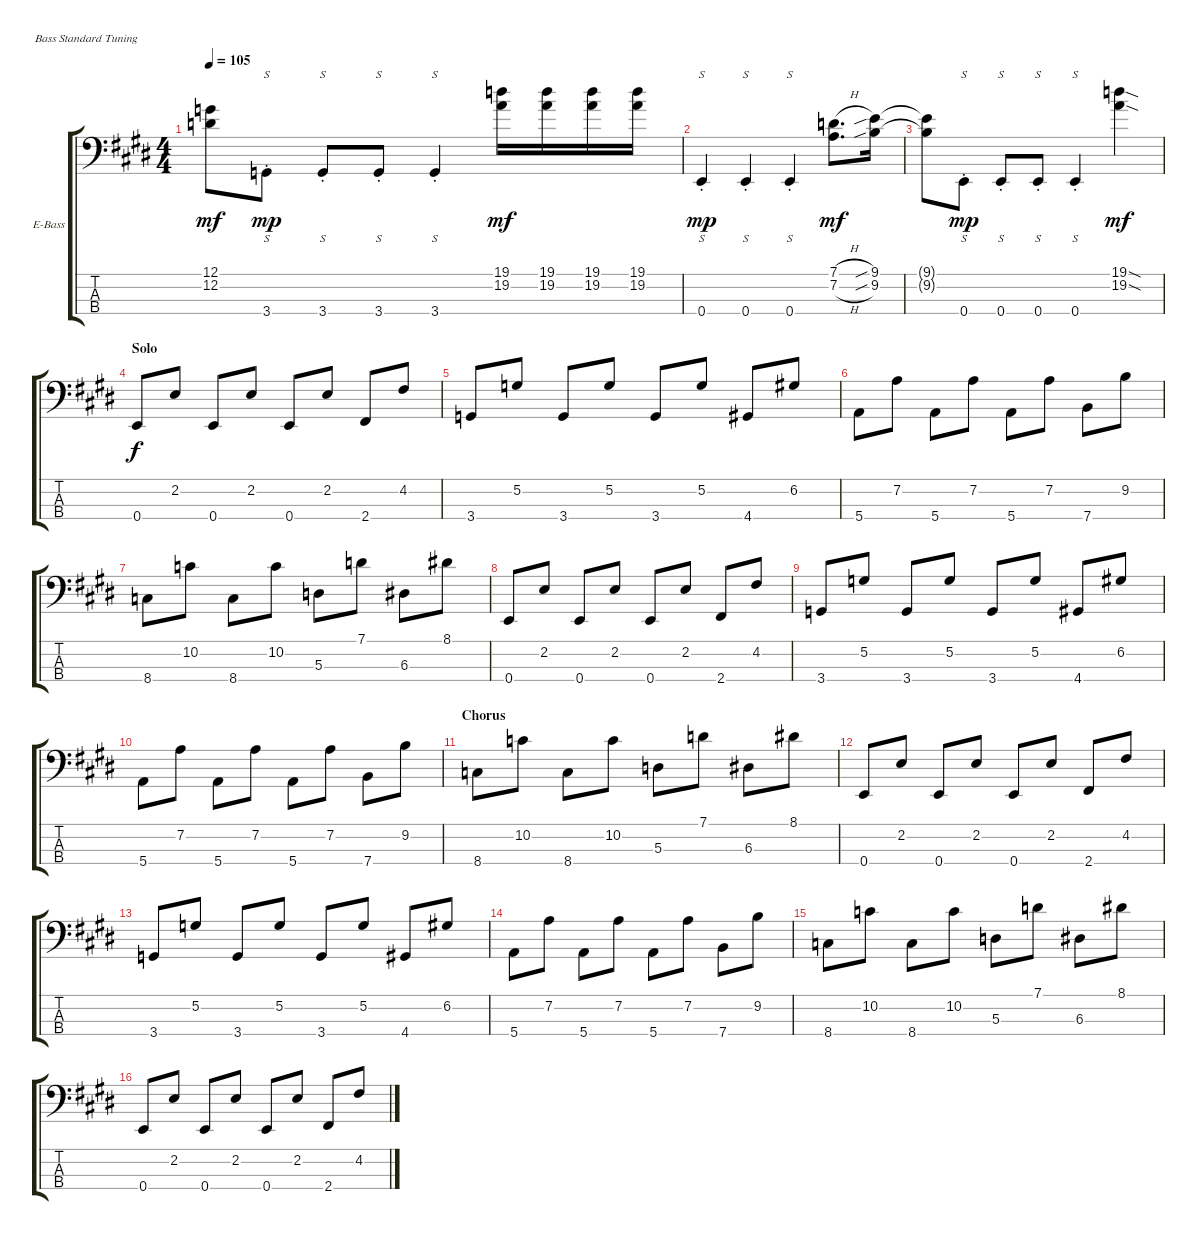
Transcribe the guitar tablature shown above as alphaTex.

\defaultSystemsLayout 4
\bracketExtendMode groupsimilarinstruments
\firstSystemTrackNameOrientation horizontal
\otherSystemsTrackNameOrientation horizontal
\track ("Bass" "E-Bass") {instrument electricbassfinger}
\staff {score tabs}
\tuning (G2 D2 A1 E1)
\ts (4 4)
\tempo 105
\clef f4
\ks e
(12.2{t} 12.1{t}).8{dy mf} 3.4{st}.8{s dy mp} 3.4{st}.8{s} 3.4{st}.8{s} 3.4{st}.4{s} (19.2 19.1).16{dy mf} (19.2 19.1).16 (19.2 19.1).16 (19.2 19.1).16 |
0.4{st}.4{s dy mp} 0.4{st}.4{s} 0.4{st}.4{s} (7.2{h} 7.1{h}).8{d dy mf} (9.2{sib} 9.1{sib}).16 |
(9.2{t} 9.1{t}).8 0.4{st}.8{s dy mp} 0.4{st}.8{s} 0.4{st}.8{s} 0.4{st}.4{s} (19.2{sod} 19.1{sod}).4{dy mf} |
\section ("" "Solo")
0.4.8{dy f} 2.2.8 0.4.8 2.2.8 0.4.8 2.2.8 2.4.8 4.2.8 |
3.4.8 5.2.8 3.4.8 5.2.8 3.4.8 5.2.8 4.4.8 6.2.8 |
5.4.8 7.2.8 5.4.8 7.2.8 5.4.8 7.2.8 7.4.8 9.2.8 |
8.4.8 10.2.8 8.4.8 10.2.8 5.3.8 7.1.8 6.3.8 8.1.8 |
0.4.8 2.2.8 0.4.8 2.2.8 0.4.8 2.2.8 2.4.8 4.2.8 |
3.4.8 5.2.8 3.4.8 5.2.8 3.4.8 5.2.8 4.4.8 6.2.8 |
5.4.8 7.2.8 5.4.8 7.2.8 5.4.8 7.2.8 7.4.8 9.2.8 |
\section ("" "Chorus")
8.4.8 10.2.8 8.4.8 10.2.8 5.3.8 7.1.8 6.3.8 8.1.8 |
0.4.8 2.2.8 0.4.8 2.2.8 0.4.8 2.2.8 2.4.8 4.2.8 |
3.4.8 5.2.8 3.4.8 5.2.8 3.4.8 5.2.8 4.4.8 6.2.8 |
5.4.8 7.2.8 5.4.8 7.2.8 5.4.8 7.2.8 7.4.8 9.2.8 |
8.4.8 10.2.8 8.4.8 10.2.8 5.3.8 7.1.8 6.3.8 8.1.8 |
0.4.8 2.2.8 0.4.8 2.2.8 0.4.8 2.2.8 2.4.8 4.2.8
